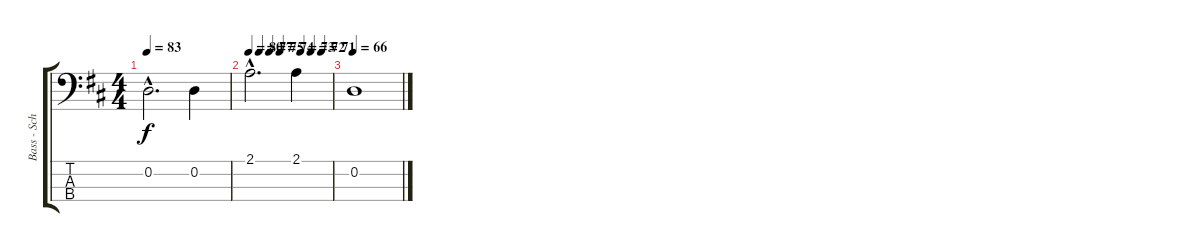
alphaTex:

\track ("Bass - Schmit" "Bass - Sch") {instrument acousticbass}
\staff {score tabs}
\tuning (G2 D2 A1 E1) {hide}
\ts (4 4)
\tempo 83
\clef f4
\ks d
0.2{hac}.2{d dy f} 0.2.4 |
\tempo 80
\tempo (77 0.125)
\tempo (75 0.25)
\tempo (74 0.375)
\tempo (73 0.625)
\tempo (72 0.75)
\tempo (71 0.875)
2.1{hac}.2{d} 2.1.4 |
\tempo 66
0.2.1
